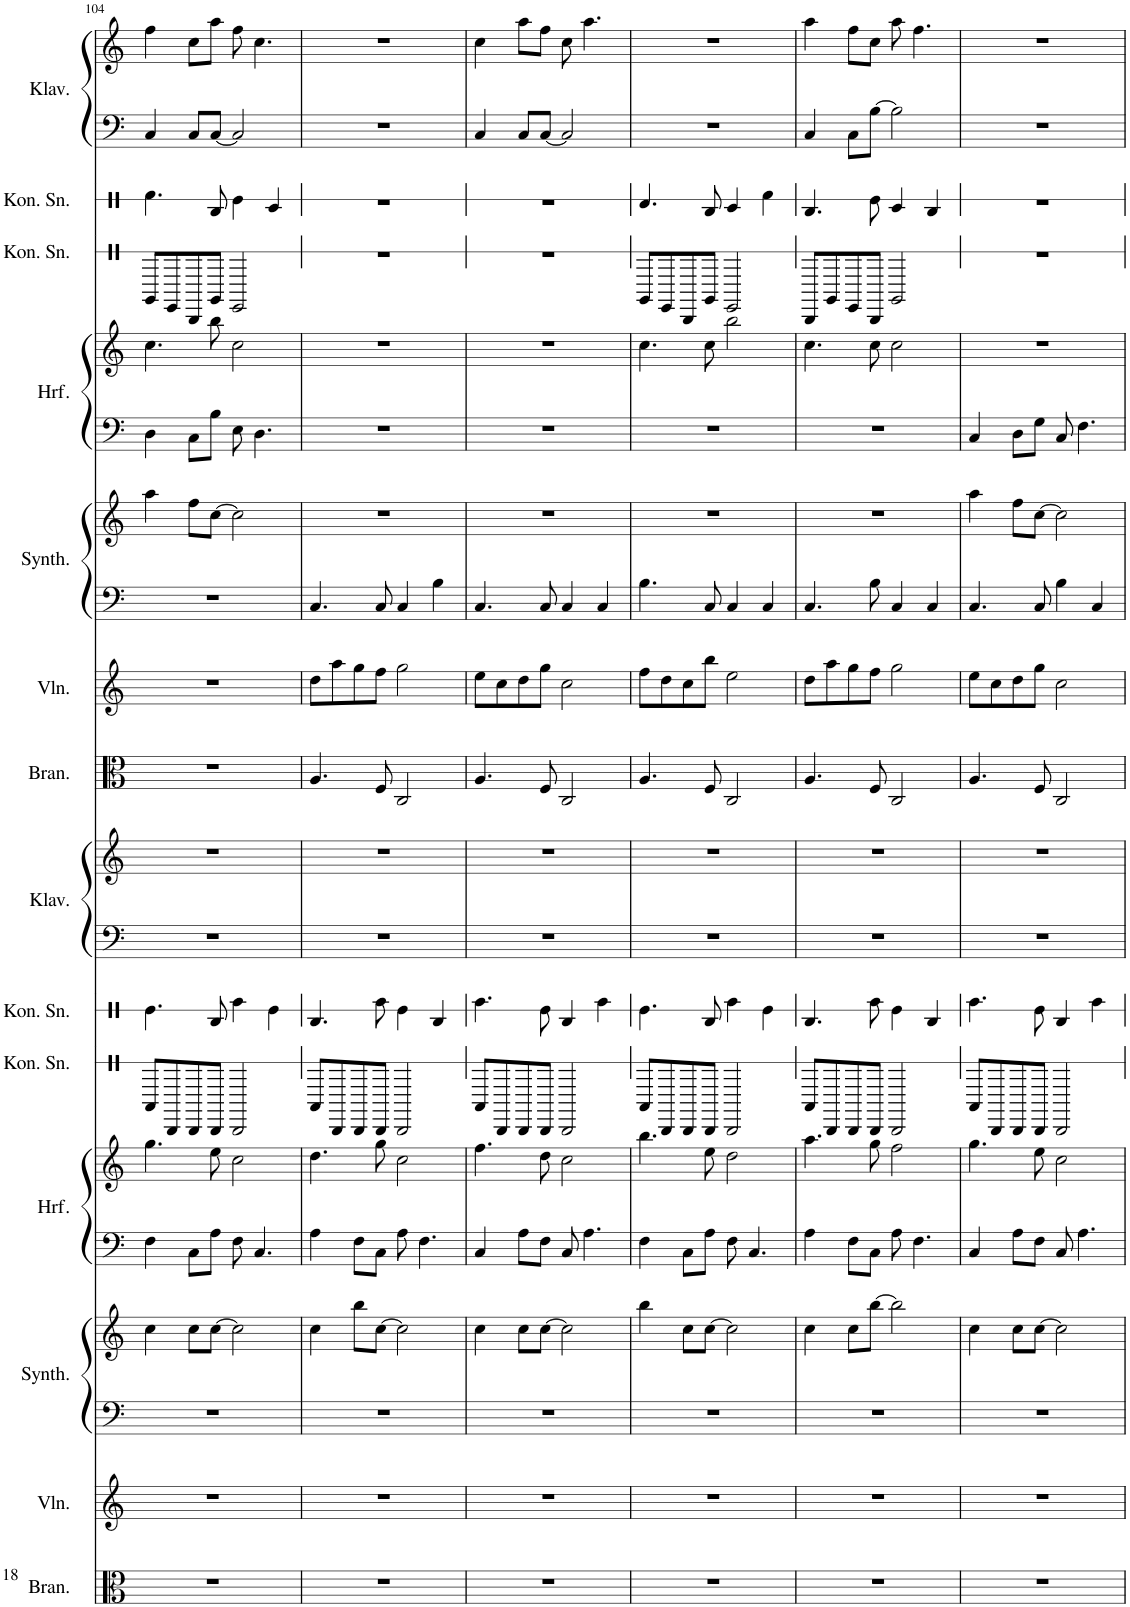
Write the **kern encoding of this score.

**kern	**kern	**kern	**kern	**kern	**kern	**kern	**kern	**kern	**kern	**kern	**kern	**kern	**kern	**kern	**kern	**kern	**kern	**kern	**kern
*part14	*part13	*part12	*part12	*part11	*part11	*part10	*part9	*part8	*part8	*part7	*part6	*part5	*part5	*part4	*part4	*part3	*part2	*part1	*part1
*staff20	*staff19	*staff18	*staff17	*staff16	*staff15	*staff14	*staff13	*staff12	*staff11	*staff10	*staff9	*staff8	*staff7	*staff6	*staff5	*staff4	*staff3	*staff2	*staff1
*I"Bratschen, StringInstrument	*I"Violinen, StringInstrument	*I"Pad Synthesizer, Warm Pad	*	*I"Harfe, Harp	*	*I"Konzert Snare Drum, Taiko	*I"Konzert Snare Drum, Taiko	*I"Klavier, Piano	*	*I"Bratschen, StringInstrument	*I"Violinen, StringInstrument	*I"Pad Synthesizer, Warm Pad	*	*I"Harfe, Harp	*	*I"Konzert Snare Drum, Taiko	*I"Konzert Snare Drum, Taiko	*I"Klavier, Piano	*
*I'Bran.	*I'Vln.	*I'Synth.	*	*I'Hrf.	*	*I'Kon. Sn.	*I'Kon. Sn.	*I'Klav.	*	*I'Bran.	*I'Vln.	*I'Synth.	*	*I'Hrf.	*	*I'Kon. Sn.	*I'Kon. Sn.	*I'Klav.	*
!!LO:PB:g=z
*clefC3	*clefG2	*clefF4	*clefG2	*clefF4	*clefG2	*clefX	*clefX	*clefF4	*clefG2	*clefC3	*clefG2	*clefF4	*clefG2	*clefF4	*clefG2	*clefX	*clefX	*clefF4	*clefG2
*k[]	*k[]	*k[]	*k[]	*k[]	*k[]	*k[]	*k[]	*k[]	*k[]	*k[]	*k[]	*k[]	*k[]	*k[]	*k[]	*k[]	*k[]	*k[]	*k[]
*M4/4	*M4/4	*M4/4	*M4/4	*M4/4	*M4/4	*M4/4	*M4/4	*M4/4	*M4/4	*M4/4	*M4/4	*M4/4	*M4/4	*M4/4	*M4/4	*M4/4	*M4/4	*M4/4	*M4/4
=104	=104	=104	=104	=104	=104	=104	=104	=104	=104	=104	=104	=104	=104	=104	=104	=104	=104	=104	=104
1r	1r	1r	4cc\	4F\	4.gg\	8B/L	4.ff\	1r	1r	1r	1r	1r	4aa\	4D\	4.cc\	8A/L	4.gg\	4C/	4ff\
.	.	.	.	.	.	8C/	.	.	.	.	.	.	.	.	.	8F/	.	.	.
.	.	.	8cc\L	8C\L	.	8C/	.	.	.	.	.	.	8ff\L	8C\L	.	8C/	.	8C/L	8cc\L
.	.	.	[8cc\J	8A\J	8ee\	8C/J	8cc/	.	.	.	.	.	[8cc\J	8B\J	8bb\	8A/J	8cc/	[8C/J	8aa\J
.	.	.	2cc\]	8F\	2cc\	2C/	4aa\	.	.	.	.	.	2cc\]	8E\	2cc\	2F/	4ff\	2C/]	8ff\
.	.	.	.	4.C/	.	.	.	.	.	.	.	.	.	4.D\	.	.	.	.	4.cc\
.	.	.	.	.	.	.	4ff\	.	.	.	.	.	.	.	.	.	4dd/	.	.
=105	=105	=105	=105	=105	=105	=105	=105	=105	=105	=105	=105	=105	=105	=105	=105	=105	=105	=105	=105
1r	1r	1r	4cc\	4A\	4.dd\	8B/L	4.cc/	1r	1r	4.A/	8dd\L	4.C/	1r	1r	1r	1r	1r	1r	1r
.	.	.	.	.	.	8C/	.	.	.	.	8aa\	.	.	.	.	.	.	.	.
.	.	.	8bb\L	8F\L	.	8C/	.	.	.	.	8gg\	.	.	.	.	.	.	.	.
.	.	.	[8cc\J	8C\J	8gg\	8C/J	8aa\	.	.	8F/	8ff\J	8C/	.	.	.	.	.	.	.
.	.	.	2cc\]	8A\	2cc\	2C/	4ff\	.	.	2C/	2gg\	4C/	.	.	.	.	.	.	.
.	.	.	.	4.F\	.	.	.	.	.	.	.	.	.	.	.	.	.	.	.
.	.	.	.	.	.	.	4cc/	.	.	.	.	4B\	.	.	.	.	.	.	.
=106	=106	=106	=106	=106	=106	=106	=106	=106	=106	=106	=106	=106	=106	=106	=106	=106	=106	=106	=106
1r	1r	1r	4cc\	4C/	4.ff\	8B/L	4.aa\	1r	1r	4.A/	8ee\L	4.C/	1r	1r	1r	1r	1r	4C/	4cc\
.	.	.	.	.	.	8C/	.	.	.	.	8cc\	.	.	.	.	.	.	.	.
.	.	.	8cc\L	8A\L	.	8C/	.	.	.	.	8dd\	.	.	.	.	.	.	8C/L	8aa\L
.	.	.	[8cc\J	8F\J	8dd\	8C/J	8ff\	.	.	8F/	8gg\J	8C/	.	.	.	.	.	[8C/J	8ff\J
.	.	.	2cc\]	8C/	2cc\	2C/	4cc/	.	.	2C/	2cc\	4C/	.	.	.	.	.	2C/]	8cc\
.	.	.	.	4.A\	.	.	.	.	.	.	.	.	.	.	.	.	.	.	4.aa\
.	.	.	.	.	.	.	4aa\	.	.	.	.	4C/	.	.	.	.	.	.	.
=107	=107	=107	=107	=107	=107	=107	=107	=107	=107	=107	=107	=107	=107	=107	=107	=107	=107	=107	=107
1r	1r	1r	4bb\	4F\	4.bb\	8B/L	4.ff\	1r	1r	4.A/	8ff\L	4.B\	1r	1r	4.cc\	8A/L	4.ee/	1r	1r
.	.	.	.	.	.	8C/	.	.	.	.	8dd\	.	.	.	.	8F/	.	.	.
.	.	.	8cc\L	8C\L	.	8C/	.	.	.	.	8cc\	.	.	.	.	8C/	.	.	.
.	.	.	[8cc\J	8A\J	8ee\	8C/J	8cc/	.	.	8F/	8bb\J	8C/	.	.	8cc\	8A/J	8cc/	.	.
.	.	.	2cc\]	8F\	2dd\	2C/	4aa\	.	.	2C/	2ee\	4C/	.	.	2bb\	2F/	4dd/	.	.
.	.	.	.	4.C/	.	.	.	.	.	.	.	.	.	.	.	.	.	.	.
.	.	.	.	.	.	.	4ff\	.	.	.	.	4C/	.	.	.	.	4gg\	.	.
=108	=108	=108	=108	=108	=108	=108	=108	=108	=108	=108	=108	=108	=108	=108	=108	=108	=108	=108	=108
1r	1r	1r	4cc\	4A\	4.aa\	8B/L	4.cc/	1r	1r	4.A/	8dd\L	4.C/	1r	1r	4.cc\	8C/L	4.cc/	4C/	4aa\
.	.	.	.	.	.	8C/	.	.	.	.	8aa\	.	.	.	.	8A/	.	.	.
.	.	.	8cc\L	8F\L	.	8C/	.	.	.	.	8gg\	.	.	.	.	8F/	.	8C\L	8ff\L
.	.	.	[8bb\J	8C\J	8gg\	8C/J	8aa\	.	.	8F/	8ff\J	8B\	.	.	8cc\	8C/J	8ff\	[8B\J	8cc\J
.	.	.	2bb\]	8A\	2ff\	2C/	4ff\	.	.	2C/	2gg\	4C/	.	.	2cc\	2A/	4dd/	2B\]	8aa\
.	.	.	.	4.F\	.	.	.	.	.	.	.	.	.	.	.	.	.	.	4.ff\
.	.	.	.	.	.	.	4cc/	.	.	.	.	4C/	.	.	.	.	4cc/	.	.
=109	=109	=109	=109	=109	=109	=109	=109	=109	=109	=109	=109	=109	=109	=109	=109	=109	=109	=109	=109
1r	1r	1r	4cc\	4C/	4.gg\	8B/L	4.aa\	1r	1r	4.A/	8ee\L	4.C/	4aa\	4C/	1r	1r	1r	1r	1r
.	.	.	.	.	.	8C/	.	.	.	.	8cc\	.	.	.	.	.	.	.	.
.	.	.	8cc\L	8A\L	.	8C/	.	.	.	.	8dd\	.	8ff\L	8D\L	.	.	.	.	.
.	.	.	[8cc\J	8F\J	8ee\	8C/J	8ff\	.	.	8F/	8gg\J	8C/	[8cc\J	8G\J	.	.	.	.	.
.	.	.	2cc\]	8C/	2cc\	2C/	4cc/	.	.	2C/	2cc\	4B\	2cc\]	8C/	.	.	.	.	.
.	.	.	.	4.A\	.	.	.	.	.	.	.	.	.	4.F\	.	.	.	.	.
.	.	.	.	.	.	.	4aa\	.	.	.	.	4C/	.	.	.	.	.	.	.
=	=	=	=	=	=	=	=	=	=	=	=	=	=	=	=	=	=	=	=
*-	*-	*-	*-	*-	*-	*-	*-	*-	*-	*-	*-	*-	*-	*-	*-	*-	*-	*-	*-
